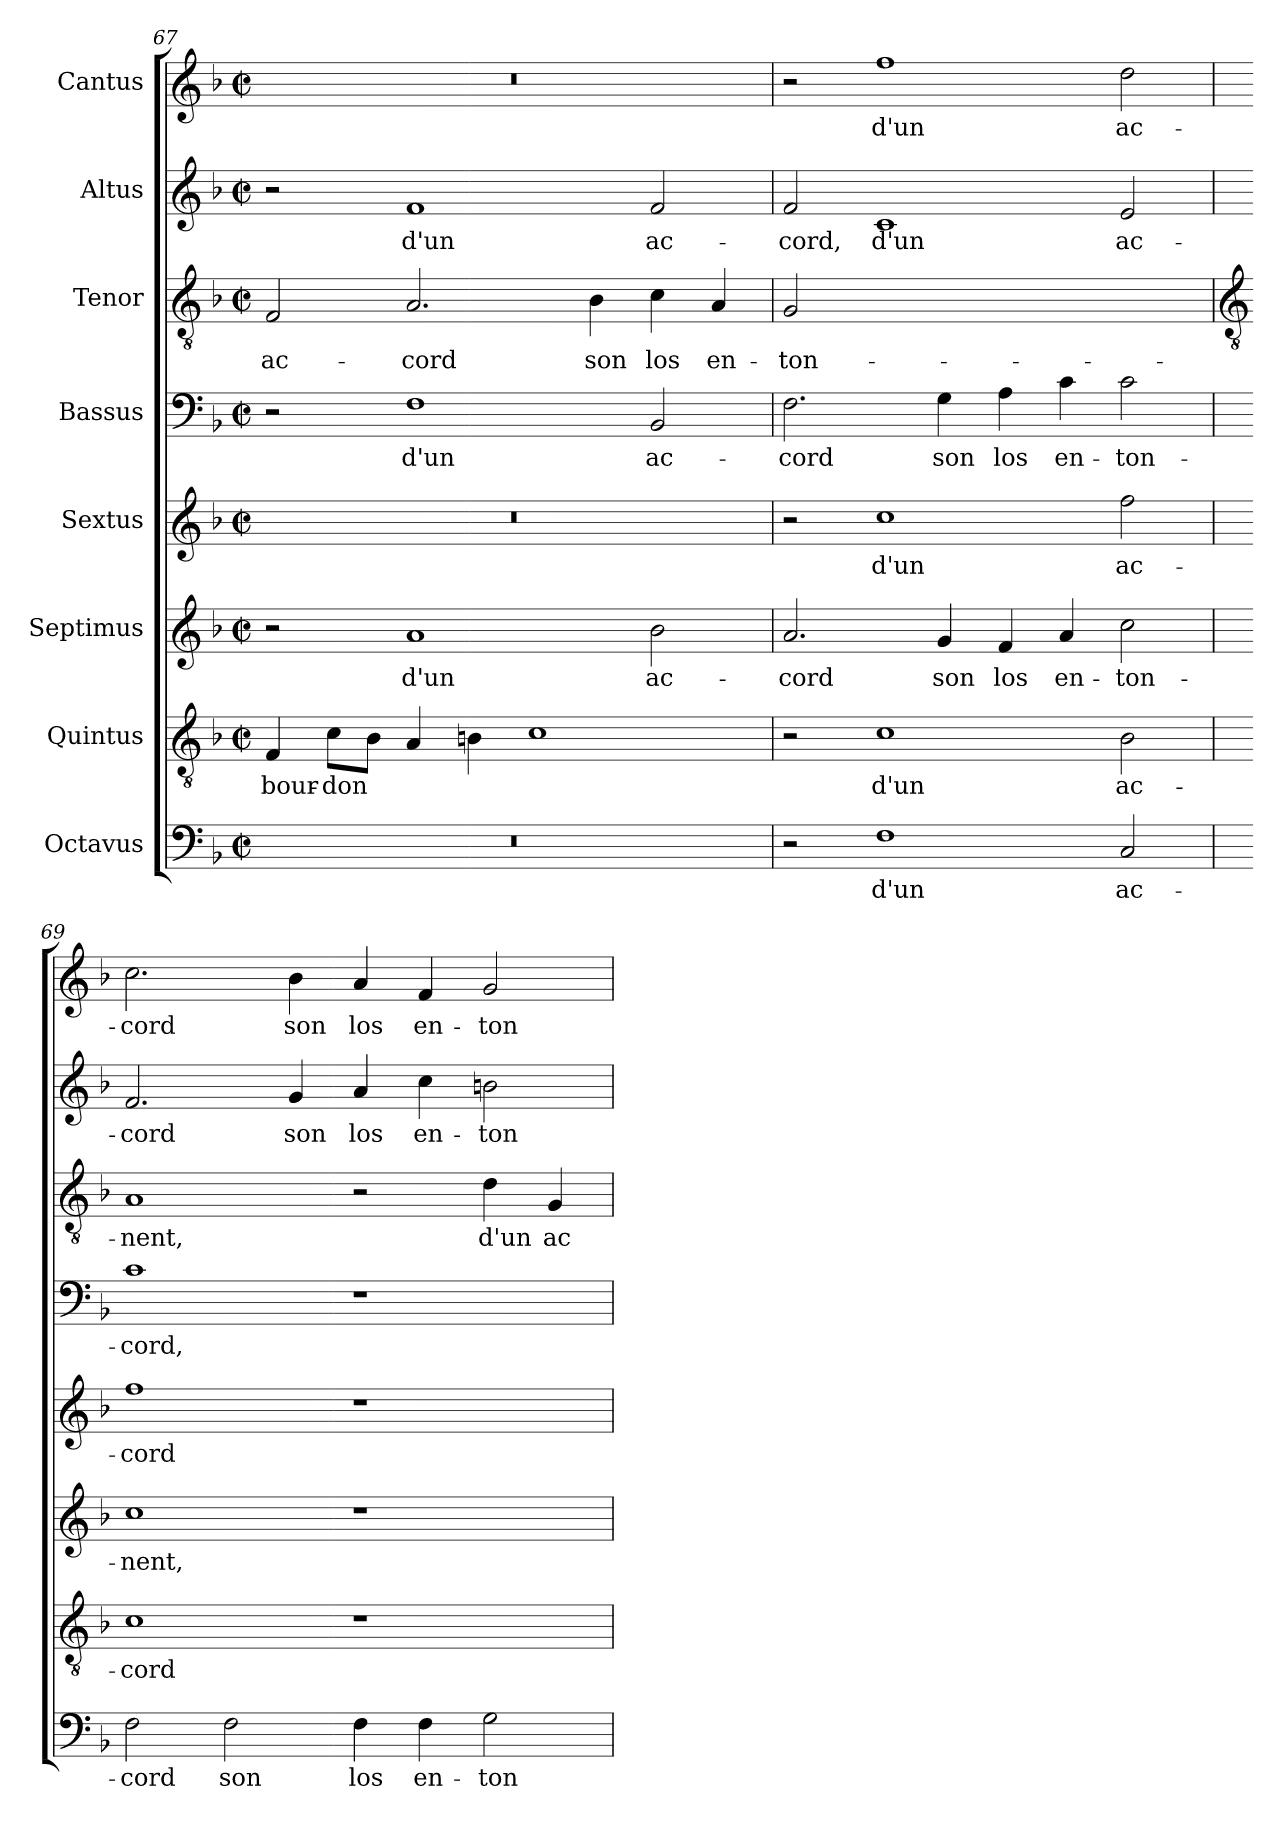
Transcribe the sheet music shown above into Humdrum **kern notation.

**kern	**text	**kern	**text	**kern	**text	**kern	**text	**kern	**text	**kern	**text	**kern	**text	**kern	**text
*part8	*part8	*part7	*part7	*part6	*part6	*part5	*part5	*part4	*part4	*part3	*part3	*part2	*part2	*part1	*part1
*staff8	*staff8	*staff7	*staff7	*staff6	*staff6	*staff5	*staff5	*staff4	*staff4	*staff3	*staff3	*staff2	*staff2	*staff1	*staff1
*I"Octavus	*	*I"Quintus	*	*I"Septimus	*	*I"Sextus	*	*I"Bassus	*	*I"Tenor	*	*I"Altus	*	*I"Cantus	*
*clefF4	*	*clefGv2	*	*clefG2	*	*clefG2	*	*clefF4	*	*clefGv2	*	*clefG2	*	*clefG2	*
*k[b-]	*	*k[b-]	*	*k[b-]	*	*k[b-]	*	*k[b-]	*	*k[b-]	*	*k[b-]	*	*k[b-]	*
*F:	*	*F:	*	*F:	*	*F:	*	*F:	*	*F:	*	*F:	*	*F:	*
*M4/2	*	*M4/2	*	*M4/2	*	*M4/2	*	*M4/2	*	*M4/2	*	*M4/2	*	*M4/2	*
*met(c|)	*	*met(c|)	*	*met(c|)	*	*met(c|)	*	*met(c|)	*	*met(c|)	*	*met(c|)	*	*met(c|)	*
=67	=67	=67	=67	=67	=67	=67	=67	=67	=67	=67	=67	=67	=67	=67	=67
!	!	!	!LO:LY:b	!	!	!	!	!	!	!	!LO:LY:b	!	!	!	!
0r	.	4F	bour-	2r	.	0r	.	2r	.	2F	ac-	2r	.	0r	.
!	!	!	!LO:LY:b	!	!	!	!	!	!	!	!	!	!	!	!
.	.	8cL	-don	.	.	.	.	.	.	.	.	.	.	.	.
.	.	8B-J	.	.	.	.	.	.	.	.	.	.	.	.	.
!	!	!	!	!	!LO:LY:b	!	!	!	!LO:LY:b	!	!LO:LY:b	!	!LO:LY:b	!	!
.	.	4A	.	1a	d'un	.	.	1F	d'un	2.A	-cord	1f	d'un	.	.
.	.	4Bn	.	.	.	.	.	.	.	.	.	.	.	.	.
.	.	1c	.	.	.	.	.	.	.	.	.	.	.	.	.
!	!	!	!	!	!	!	!	!	!	!	!LO:LY:b	!	!	!	!
.	.	.	.	.	.	.	.	.	.	4B-	son	.	.	.	.
!	!	!	!	!	!LO:LY:b	!	!	!	!LO:LY:b	!	!LO:LY:b	!	!LO:LY:b	!	!
.	.	.	.	2b-	ac-	.	.	2BB-	ac-	4c	los	2f	ac-	.	.
!	!	!	!	!	!	!	!	!	!	!	!LO:LY:b	!	!	!	!
.	.	.	.	.	.	.	.	.	.	4A	en-	.	.	.	.
=68	=68	=68	=68	=68	=68	=68	=68	=68	=68	=68	=68	=68	=68	=68	=68
!	!	!	!	!	!LO:LY:b	!	!	!	!LO:LY:b	!	!LO:LY:b	!	!LO:LY:b	!	!
2r	.	2r	.	2.a	-cord	2r	.	2.F	-cord	2G	-ton-	2f	-cord,	2r	.
!	!LO:LY:b	!	!LO:LY:b	!	!	!	!LO:LY:b	!	!	!	!	!	!LO:LY:b	!	!LO:LY:b
1F	d'un	1c	d'un	.	.	1cc	d'un	.	.	1.ryy	.	1c	d'un	1ff	d'un
!	!	!	!	!	!LO:LY:b	!	!	!	!LO:LY:b	!	!	!	!	!	!
.	.	.	.	4g	son	.	.	4G	son	.	.	.	.	.	.
!	!	!	!	!	!LO:LY:b	!	!	!	!LO:LY:b	!	!	!	!	!	!
.	.	.	.	4f	los	.	.	4A	los	.	.	.	.	.	.
!	!	!	!	!	!LO:LY:b	!	!	!	!LO:LY:b	!	!	!	!	!	!
.	.	.	.	4a	en-	.	.	4c	en-	.	.	.	.	.	.
!	!LO:LY:b	!	!LO:LY:b	!	!LO:LY:b	!	!LO:LY:b	!	!LO:LY:b	!	!	!	!LO:LY:b	!	!LO:LY:b
2C	ac-	2B-	ac-	2cc	-ton-	2ff	ac-	2c	-ton-	.	.	2e	ac-	2dd	ac-
!!LO:LB:g=z
=69	=69	=69	=69	=69	=69	=69	=69	=69	=69	=69	=69	=69	=69	=69	=69
*	*	*	*	*	*	*	*	*	*	*clefGv2	*	*	*	*	*
!	!LO:LY:b	!	!LO:LY:b	!	!LO:LY:b	!	!LO:LY:b	!	!LO:LY:b	!	!LO:LY:b	!	!LO:LY:b	!	!LO:LY:b
2F	-cord	1c	-cord	1cc	-nent,	1ff	-cord	1c	-cord,	1A	-nent,	2.f	-cord	2.cc	-cord
!	!LO:LY:b	!	!	!	!	!	!	!	!	!	!	!	!	!	!
2F	son	.	.	.	.	.	.	.	.	.	.	.	.	.	.
!	!	!	!	!	!	!	!	!	!	!	!	!	!LO:LY:b	!	!LO:LY:b
.	.	.	.	.	.	.	.	.	.	.	.	4g	son	4b-	son
!	!LO:LY:b	!	!	!	!	!	!	!	!	!	!	!	!LO:LY:b	!	!LO:LY:b
4F	los	1r	.	1r	.	1r	.	1r	.	2r	.	4a	los	4a	los
!	!LO:LY:b	!	!	!	!	!	!	!	!	!	!	!	!LO:LY:b	!	!LO:LY:b
4F	en-	.	.	.	.	.	.	.	.	.	.	4cc	en-	4f	en-
!	!LO:LY:b	!	!	!	!	!	!	!	!	!	!LO:LY:b	!	!LO:LY:b	!	!LO:LY:b
2G	-ton-	.	.	.	.	.	.	.	.	4d	d'un	2bn	-ton-	2g	-ton-
!	!	!	!	!	!	!	!	!	!	!	!LO:LY:b	!	!	!	!
.	.	.	.	.	.	.	.	.	.	4G	ac-	.	.	.	.
=	=	=	=	=	=	=	=	=	=	=	=	=	=	=	=
*-	*-	*-	*-	*-	*-	*-	*-	*-	*-	*-	*-	*-	*-	*-	*-
